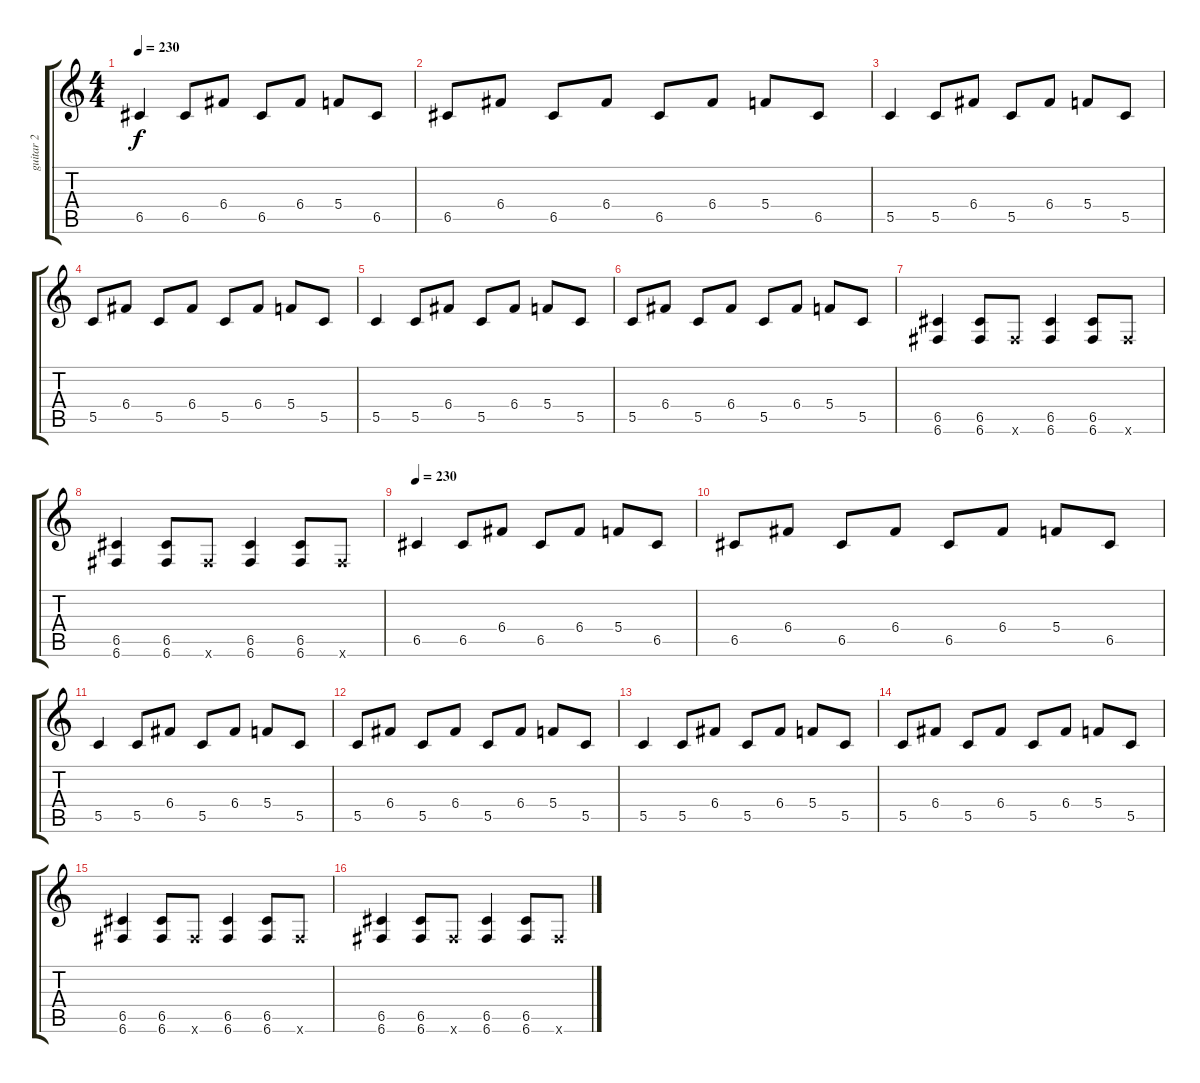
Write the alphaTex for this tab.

\track ("guitar 2" "guitar 2") {instrument overdrivenguitar}
\staff {score tabs}
\tuning (D4 A3 F3 C3 G2 C2) {hide}
\ts (4 4)
\tempo 230
\clef g2
\ks c
6.5.4{dy f} 6.5.8 6.4.8 6.5.8 6.4.8 5.4.8 6.5.8 |
6.5.8 6.4.8 6.5.8 6.4.8 6.5.8 6.4.8 5.4.8 6.5.8 |
5.5.4 5.5.8 6.4.8 5.5.8 6.4.8 5.4.8 5.5.8 |
5.5.8 6.4.8 5.5.8 6.4.8 5.5.8 6.4.8 5.4.8 5.5.8 |
5.5.4 5.5.8 6.4.8 5.5.8 6.4.8 5.4.8 5.5.8 |
5.5.8 6.4.8 5.5.8 6.4.8 5.5.8 6.4.8 5.4.8 5.5.8 |
(6.5 6.6).4 (6.5 6.6).8 6.6{x}.8 (6.5 6.6).4 (6.5 6.6).8 6.6{x}.8 |
(6.5 6.6).4 (6.5 6.6).8 6.6{x}.8 (6.5 6.6).4 (6.5 6.6).8 6.6{x}.8 |
\tempo 230
6.5.4 6.5.8 6.4.8 6.5.8 6.4.8 5.4.8 6.5.8 |
6.5.8 6.4.8 6.5.8 6.4.8 6.5.8 6.4.8 5.4.8 6.5.8 |
5.5.4 5.5.8 6.4.8 5.5.8 6.4.8 5.4.8 5.5.8 |
5.5.8 6.4.8 5.5.8 6.4.8 5.5.8 6.4.8 5.4.8 5.5.8 |
5.5.4 5.5.8 6.4.8 5.5.8 6.4.8 5.4.8 5.5.8 |
5.5.8 6.4.8 5.5.8 6.4.8 5.5.8 6.4.8 5.4.8 5.5.8 |
(6.5 6.6).4 (6.5 6.6).8 6.6{x}.8 (6.5 6.6).4 (6.5 6.6).8 6.6{x}.8 |
(6.5 6.6).4 (6.5 6.6).8 6.6{x}.8 (6.5 6.6).4 (6.5 6.6).8 6.6{x}.8
